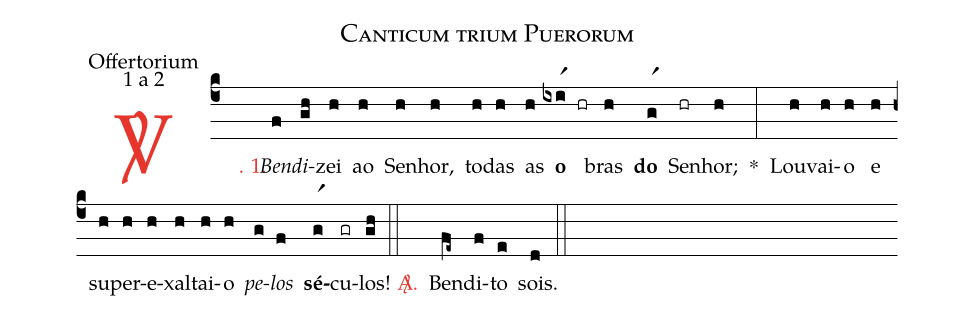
name: Canticum trium Puerorum;
office-part: Offertorium;
mode: 1;
mode-differentia: a 2;
%%
(c4)

<c><sp>V/</sp>. 1.</c>() <i>Ben</i>(f)<i>di</i>(gh)zei(h) ao(h) Se(h)nhor,(h) to(h)das(h) as(h) <b>o</b>(ixir1 hr) bras(h) <b>do</b>(gr1) Se(hr)nhor;(h) *(:) Lou(h)vai-(h)o(h) e(h) su(h)per(h)e(h)xal(h)tai-(h)o(h) <i>pe</i>(g)<i>los</i>(f) <b>sé</b>(gr1)cu(gr)los!(gh)

(::)

<nlba><c><sp>A/</sp>.</c>() Ben</nlba>(fe~)di(f)to(e) sois.(d)

(::)
